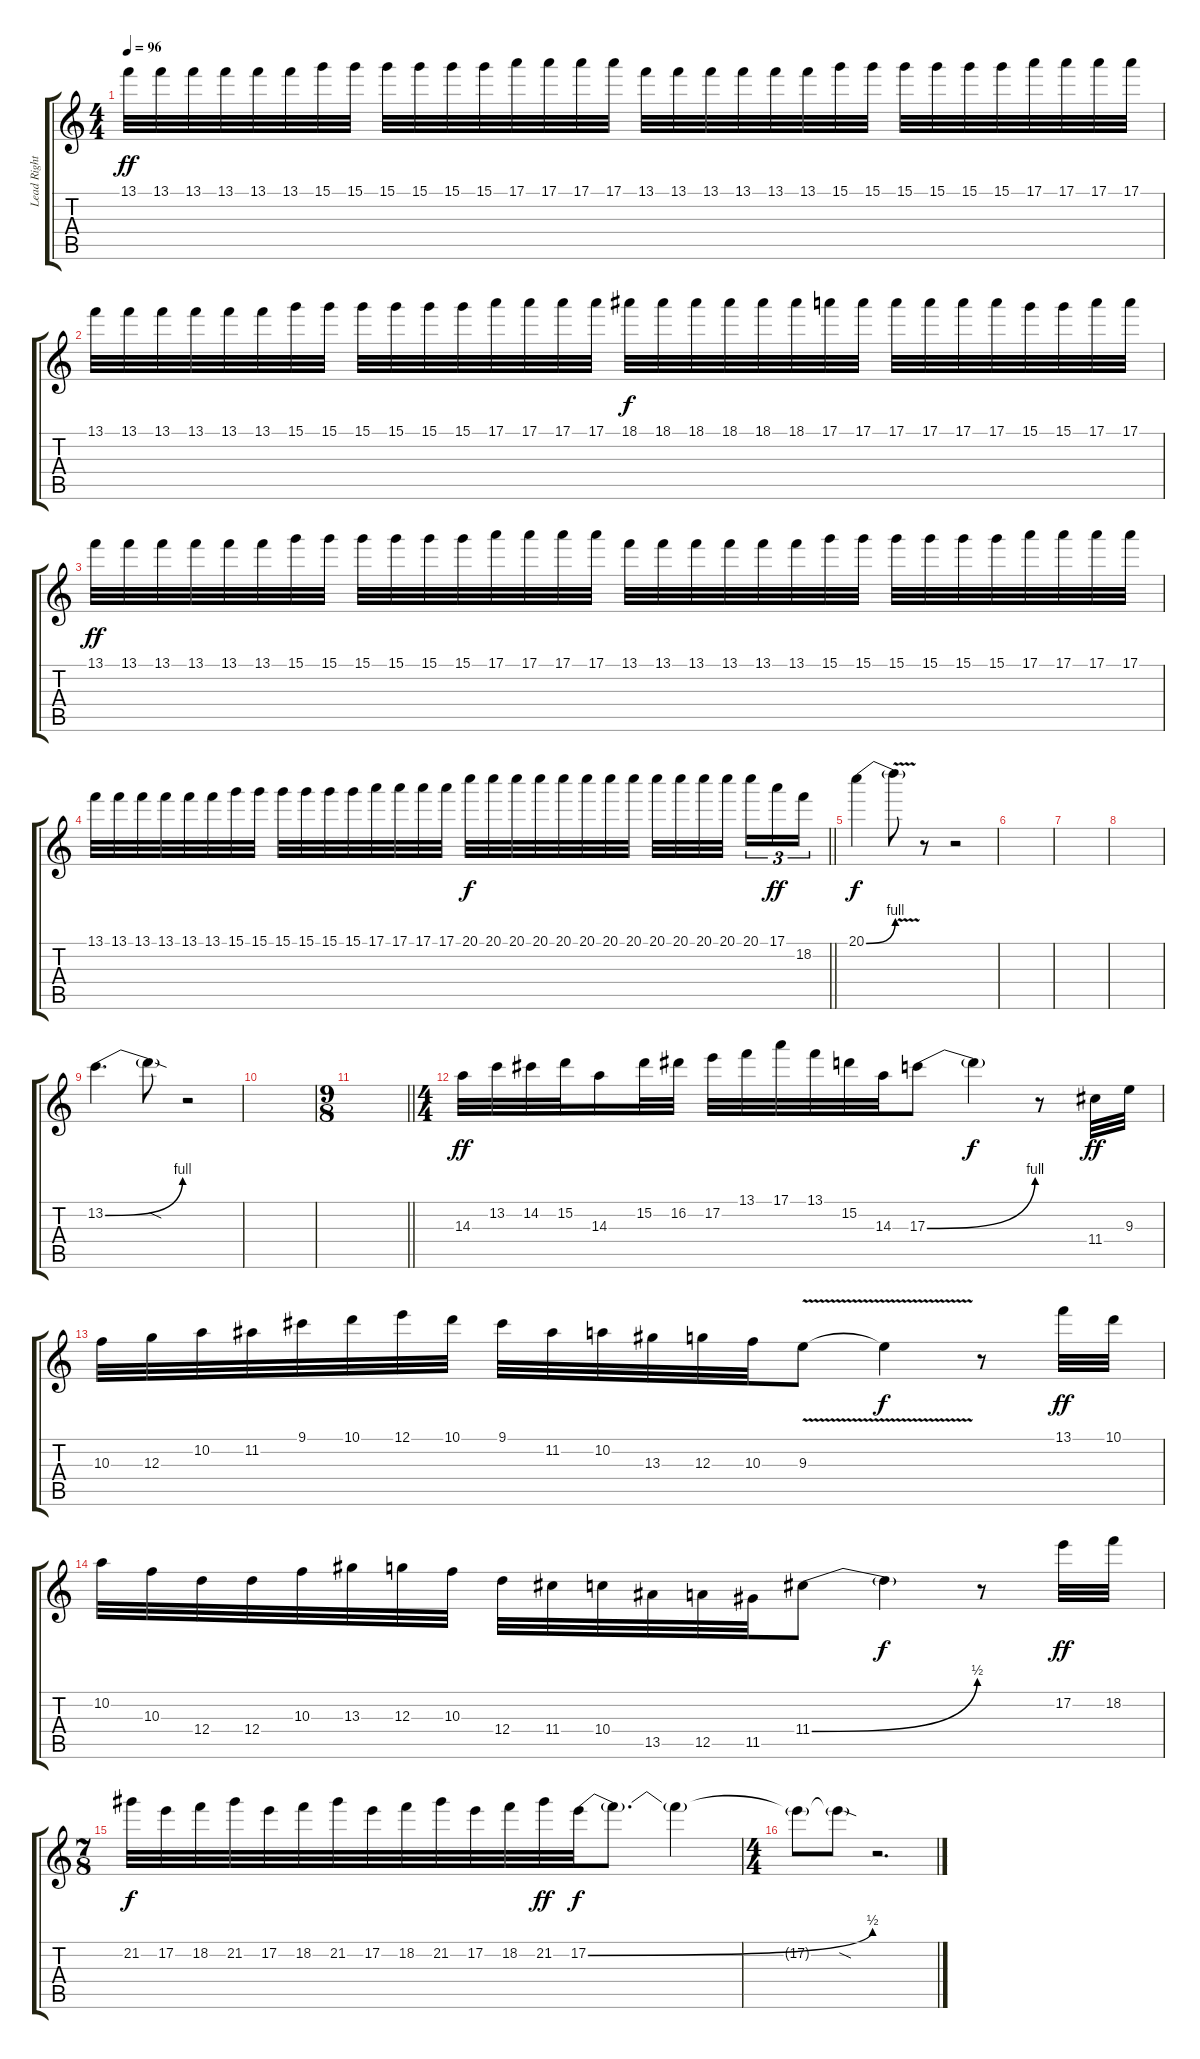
\track ("Lead Right" "Lead Right") {instrument distortionguitar}
\staff {score tabs}
\tuning (E4 B3 G3 D3 A2 D2) {hide}
\ts (4 4)
\tempo 96
\clef g2
\ks c
13.1.32{dy ff volume 15} 13.1.32 13.1.32 13.1.32 13.1.32 13.1.32 15.1.32 15.1.32 15.1.32 15.1.32 15.1.32 15.1.32 17.1.32 17.1.32 17.1.32 17.1.32 13.1.32 13.1.32 13.1.32 13.1.32 13.1.32 13.1.32 15.1.32 15.1.32 15.1.32 15.1.32 15.1.32 15.1.32 17.1.32 17.1.32 17.1.32 17.1.32 |
13.1.32 13.1.32 13.1.32 13.1.32 13.1.32 13.1.32 15.1.32 15.1.32 15.1.32 15.1.32 15.1.32 15.1.32 17.1.32 17.1.32 17.1.32 17.1.32 18.1.32{dy f} 18.1.32 18.1.32 18.1.32 18.1.32 18.1.32 17.1.32 17.1.32 17.1.32 17.1.32 17.1.32 17.1.32 15.1.32 15.1.32 17.1.32 17.1.32 |
13.1.32{dy ff} 13.1.32 13.1.32 13.1.32 13.1.32 13.1.32 15.1.32 15.1.32 15.1.32 15.1.32 15.1.32 15.1.32 17.1.32 17.1.32 17.1.32 17.1.32 13.1.32 13.1.32 13.1.32 13.1.32 13.1.32 13.1.32 15.1.32 15.1.32 15.1.32 15.1.32 15.1.32 15.1.32 17.1.32 17.1.32 17.1.32 17.1.32 |
\barLineRight lightlight
13.1.32 13.1.32 13.1.32 13.1.32 13.1.32 13.1.32 15.1.32 15.1.32 15.1.32 15.1.32 15.1.32 15.1.32 17.1.32 17.1.32 17.1.32 17.1.32 20.1.32{dy f} 20.1.32 20.1.32 20.1.32 20.1.32 20.1.32 20.1.32 20.1.32 20.1.32 20.1.32 20.1.32 20.1.32{beam splitsecondary} 20.1.16{tu (3 2)} 17.1.16{tu (3 2) dy ff} 18.2.16{tu (3 2)} |
20.1{be (bend 0 0 60 4)}.4{dy f} 20.1{v t}.8 r.8 r.2 |
|
|
|
13.2{be (bend 0 0 60 4)}.4{d} 13.2{sod t}.8 r.2 |
|
\ts (9 8)
\barLineRight lightlight
|
\ts (4 4)
14.3.32{dy ff volume 13 balance 16} 13.2.32 14.2.32 15.2.32 14.3.16 15.2.32 16.2.32 17.2.32 13.1.32 17.1.32 13.1.32 15.2.32 14.3.32 17.3{be (bend 0 0 60 4)}.8 17.3{t}.4{dy f} r.8 11.4.32{dy ff} 9.3.32 |
10.3.32 12.3.32 10.2.32 11.2.32 9.1.32 10.1.32 12.1.32 10.1.32 9.1.32 11.2.32 10.2.32 13.3.32 12.3.32 10.3.32 9.3{v}.8 9.3{t}.4{dy f} r.8 13.1.32{dy ff} 10.1.32 |
10.2.32 10.3.32 12.4.32 12.4.32 10.3.32 13.3.32 12.3.32 10.3.32 12.4.32 11.4.32 10.4.32 13.5.32 12.5.32 11.5.32 11.4{be (bend 0 0 60 2)}.8 11.4{t}.4{dy f} r.8 17.2.32{dy ff} 18.2.32 |
\ts (7 8)
21.2.32{dy f} 17.2.32 18.2.32 21.2.32 17.2.32 18.2.32 21.2.32 17.2.32 18.2.32 21.2.32 17.2.32 18.2.32 21.2.32{dy ff} 17.2{be (bend 0 0 60 2)}.32{dy f} 17.2{t}.8{d} 17.2{t}.4 |
\ts (4 4)
17.2{t}.8 17.2{sod t}.8 r.2{d}
